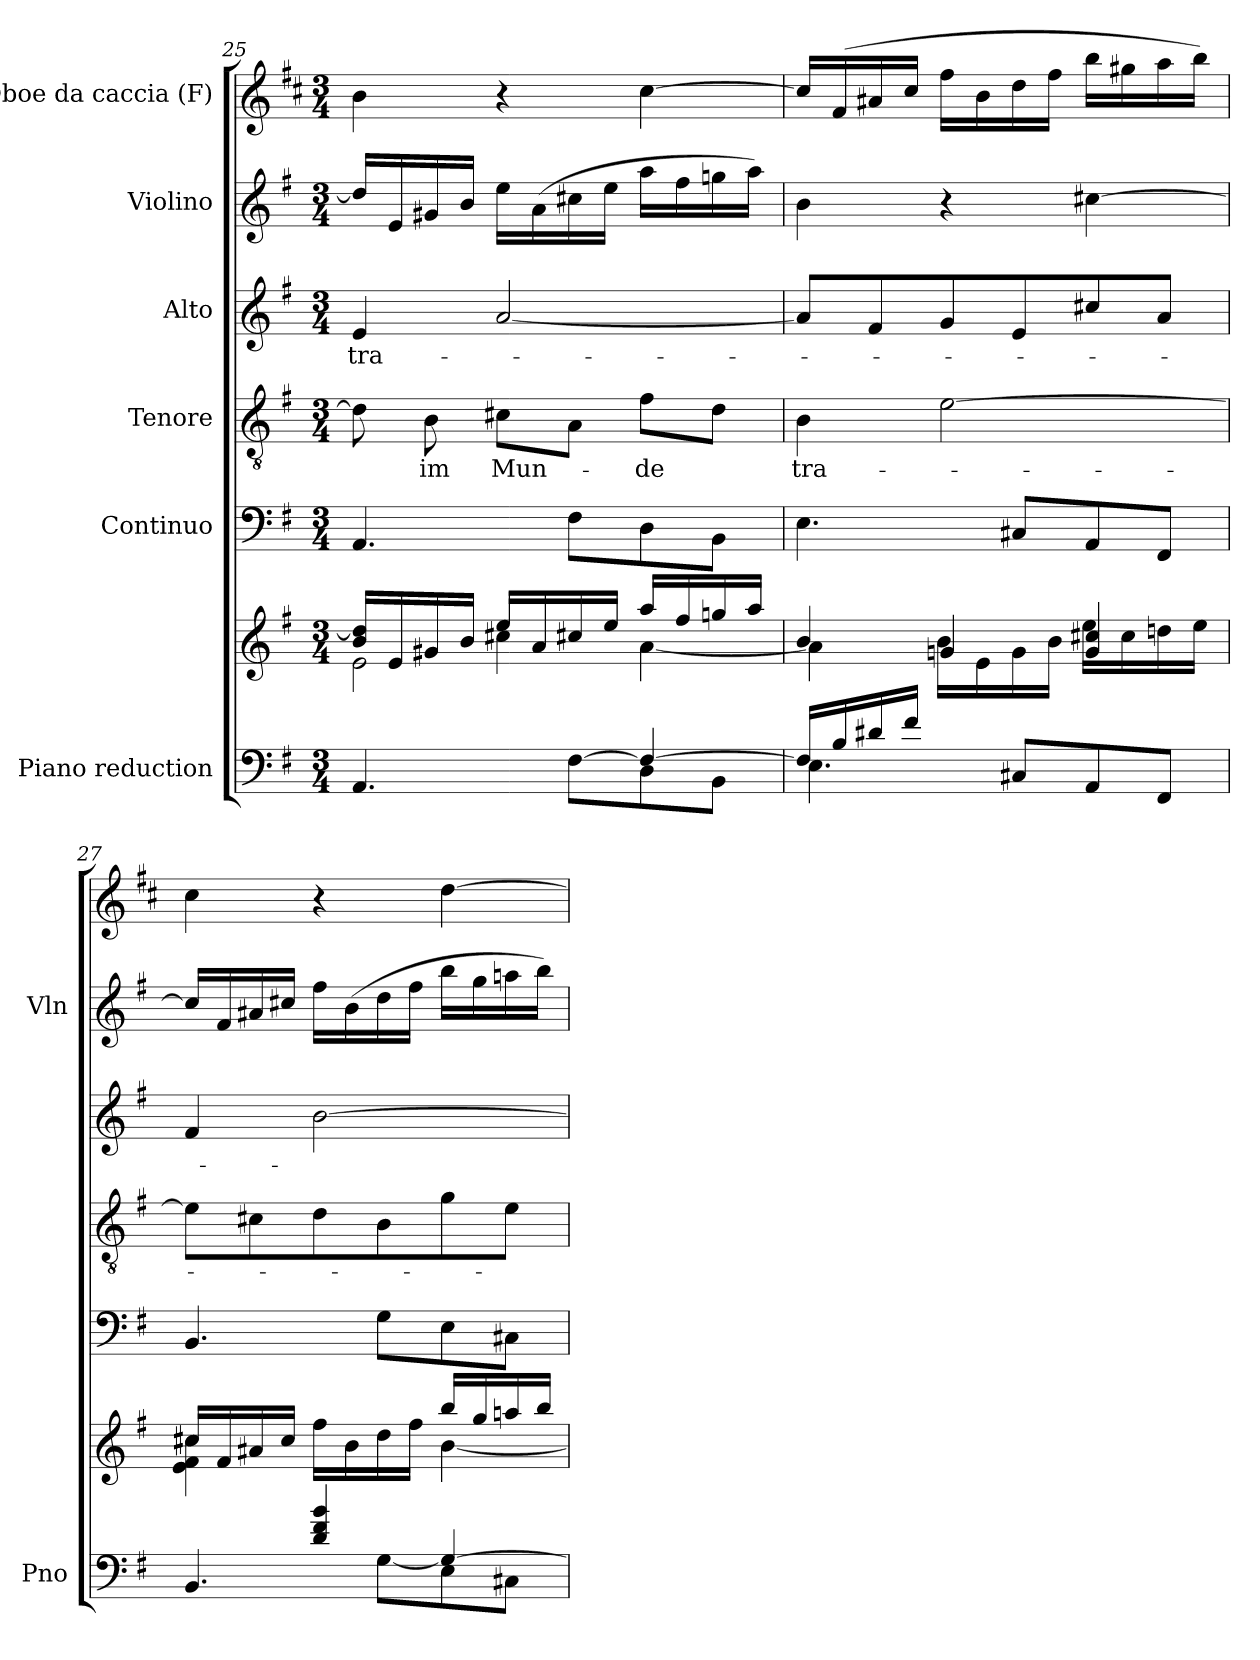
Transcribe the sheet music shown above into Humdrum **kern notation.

**kern	**kern	**kern	**kern	**text	**kern	**text	**kern	**kern
*part6	*part6	*part5	*part4	*part4	*part3	*part3	*part2	*part1
*staff7	*staff6	*staff5	*staff4	*staff4	*staff3	*staff3	*staff2	*staff1
*I"Piano reduction	*	*I"Continuo	*I"Tenore	*	*I"Alto	*	*I"Violino	*I"Oboe da caccia (F)
*I'Pno	*	*	*	*	*	*	*I'Vln	*
*clefF4	*clefG2	*clefF4	*clefGv2	*	*clefG2	*	*clefG2	*clefG2
*	*	*	*	*	*	*	*	*ITrd4c7
*k[f#]	*k[f#]	*k[f#]	*k[f#]	*	*k[f#]	*	*k[f#]	*k[f#]
*M3/4	*M3/4	*M3/4	*M3/4	*	*M3/4	*	*M3/4	*M3/4
=25	=25	=25	=25	=25	=25	=25	=25	=25
*^	*^	*	*	*	*	*	*	*
*	*	*	*^	*	*	*	*	*	*	*
!	!	!	!	!	!	!	!	!	!LO:LY:b	!	!
4ryy	4.AA/	16b/ 16dd/]LL	2e\	4ryy	4.AA/	8d\]	.	4e/	tra-	16dd/LL]	4e\
.	.	16e/	.	.	.	.	.	.	.	16e/	.
!	!	!	!	!	!	!	!LO:LY:b	!	!	!	!
.	.	16g#X/	.	.	.	8B\	im	.	.	16g#X/	.
.	.	16b/JJ	.	.	.	.	.	.	.	16b/JJ	.
!	!	!	!	!	!	!	!LO:LY:b	!	!	!	!
4ryy	.	16ee/LL	.	4cc#X\	.	8c#X\L	Mun-	[2a/	.	16ee\LL	4r
.	.	16a/	.	.	.	.	.	.	.	(>16a\	.
.	[8F#\L	16cc#X/	.	.	8F#\L	8A\J	.	.	.	16cc#X\	.
.	.	16ee/JJ	.	.	.	.	.	.	.	16ee\JJ	.
!	!	!	!	!	!	!	!LO:LY:b	!	!	!	!
4F#/_	8D\	16aa/LL	[4a\	4ryy	8D\	8f#\L	-de	.	.	16aa\LL	[4f#\
.	.	16ff#/	.	.	.	.	.	.	.	16ff#\	.
.	8BB\J	16ggn/	.	.	8BB\J	8d\J	.	.	.	16ggn\	.
.	.	16aa/JJ	.	.	.	.	.	.	.	16aa\JJ)	.
*	*	*	*v	*v	*	*	*	*	*	*	*
=26	=26	=26	=26	=26	=26	=26	=26	=26	=26	=26
!	!	!	!	!	!	!LO:LY:b	!	!	!	!
16F#/LL]	4.E\	4b/	4a\]	4.E\	4B\	tra-	8a/L]	.	4b\	16f#/LL]
16B/	.	.	.	.	.	.	.	.	.	(>16B/
16d#X/	.	.	.	.	.	.	8f#/	.	.	16d#X/
16f#/JJ	.	.	.	.	.	.	.	.	.	16f#/JJ
2ryy	.	4gn/	16b\LL	.	[2e\	.	8g/	.	4r	16b\LL
.	.	.	16e\	.	.	.	.	.	.	16e\
.	8C#X/L	.	16g\	8C#X/L	.	.	8e/	.	.	16g\
.	.	.	16b\JJ	.	.	.	.	.	.	16b\JJ
.	8AA/	4g/ 4cc#X/	16ee\LL	8AA/	.	.	8cc#X/	.	[4cc#X\	16ee\LL
.	.	.	16cc#\	.	.	.	.	.	.	16cc#X\
.	8FF#/J	.	16ddn\	8FF#/J	.	.	8a/J	.	.	16dd\
.	.	.	16ee\JJ	.	.	.	.	.	.	16ee\JJ)
!!LO:LB:g=z
=27	=27	=27	=27	=27	=27	=27	=27	=27	=27	=27
4ryy	4.BB/	16cc#X/LL	4e\ 4f#\ 4cc#\	4.BB/	8e\L]	.	4f#/	.	16cc#/LL]	4f#\
.	.	16f#/	.	.	.	.	.	.	16f#/	.
.	.	16a#X/	.	.	8c#X\	.	.	.	16a#X/	.
.	.	16cc#/JJ	.	.	.	.	.	.	16cc#X/JJ	.
4d/ 4f#/ 4b/	.	16ff#\LL	4ryy	.	8d\	.	[2b\	.	16ff#\LL	4r
.	.	16b\	.	.	.	.	.	.	(>16b\	.
.	[8G\L	16dd\	.	8G\L	8B\	.	.	.	16dd\	.
.	.	16ff#\JJ	.	.	.	.	.	.	16ff#\JJ	.
4G/_	8E\	16bb/LL	[4b\	8E\	8g\	.	.	.	16bb\LL	[4g\
.	.	16gg/	.	.	.	.	.	.	16gg\	.
.	8C#X\J	16aan/	.	8C#X\J	8e\J	.	.	.	16aan\	.
.	.	16bb/JJ	.	.	.	.	.	.	16bb\JJ)	.
*v	*v	*	*	*	*	*	*	*	*	*
*	*v	*v	*	*	*	*	*	*	*
=	=	=	=	=	=	=	=	=
*-	*-	*-	*-	*-	*-	*-	*-	*-
